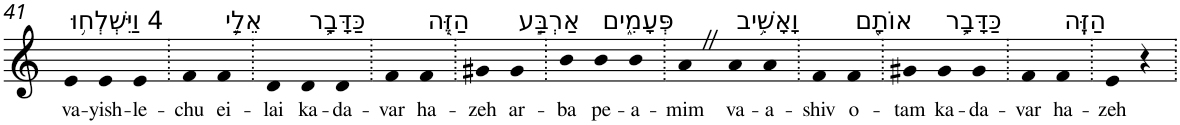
**kern	**text
*part1	*part1
*staff1	*staff1
*I"Piano	*
*I'Pno	*
!!LO:PB:g=z
*clefG2	*
*k[]	*
=41	=41
!LO:TX:a:t=4 וַיִּשְׁלְח֥וּ	!
!	!LO:LY:b
4e	va-
!	!LO:LY:b
4e	-yish-
!	!LO:LY:b
4e	-le-
=42.	=42.
!	!LO:LY:b
4f	-chu
!LO:TX:a:t=אֵלַ֛י	!
!	!LO:LY:b
4f	ei-
=43.	=43.
!	!LO:LY:b
4d	-lai
!LO:TX:a:t=כַּדָּבָ֥ר	!
!	!LO:LY:b
4d	ka-
!	!LO:LY:b
4d	-da-
=44.	=44.
!	!LO:LY:b
4f	-var
!LO:TX:a:t=הַזֶּ֖ה	!
!	!LO:LY:b
4f	ha-
=45.	=45.
!	!LO:LY:b
4g#X	-zeh
!LO:TX:a:t=אַרְבַּ֣ע	!
!	!LO:LY:b
4g#	ar-
=46.	=46.
!	!LO:LY:b
4b	-ba
!LO:TX:a:t=פְּעָמִ֑ים	!
!	!LO:LY:b
4b	pe-
!	!LO:LY:b
4b	-a-
=47.	=47.
!	!LO:LY:b
4aZ	-mim
!LO:TX:a:t=וָאָשִׁ֥יב	!
!	!LO:LY:b
4a	va-
!	!LO:LY:b
4a	-a-
=48.	=48.
!	!LO:LY:b
4f	-shiv
!LO:TX:a:t=אוֹתָ֖ם	!
!	!LO:LY:b
4f	o-
=49.	=49.
!	!LO:LY:b
4g#X	-tam
!LO:TX:a:t=כַּדָּבָ֥ר	!
!	!LO:LY:b
4g#	ka-
!	!LO:LY:b
4g#	-da-
=50.	=50.
!	!LO:LY:b
4f	-var
!LO:TX:a:t=הַזֶּֽה	!
!	!LO:LY:b
4f	ha-
=51.	=51.
!	!LO:LY:b
4e	-zeh
4r	.
=.	=.
*-	*-
